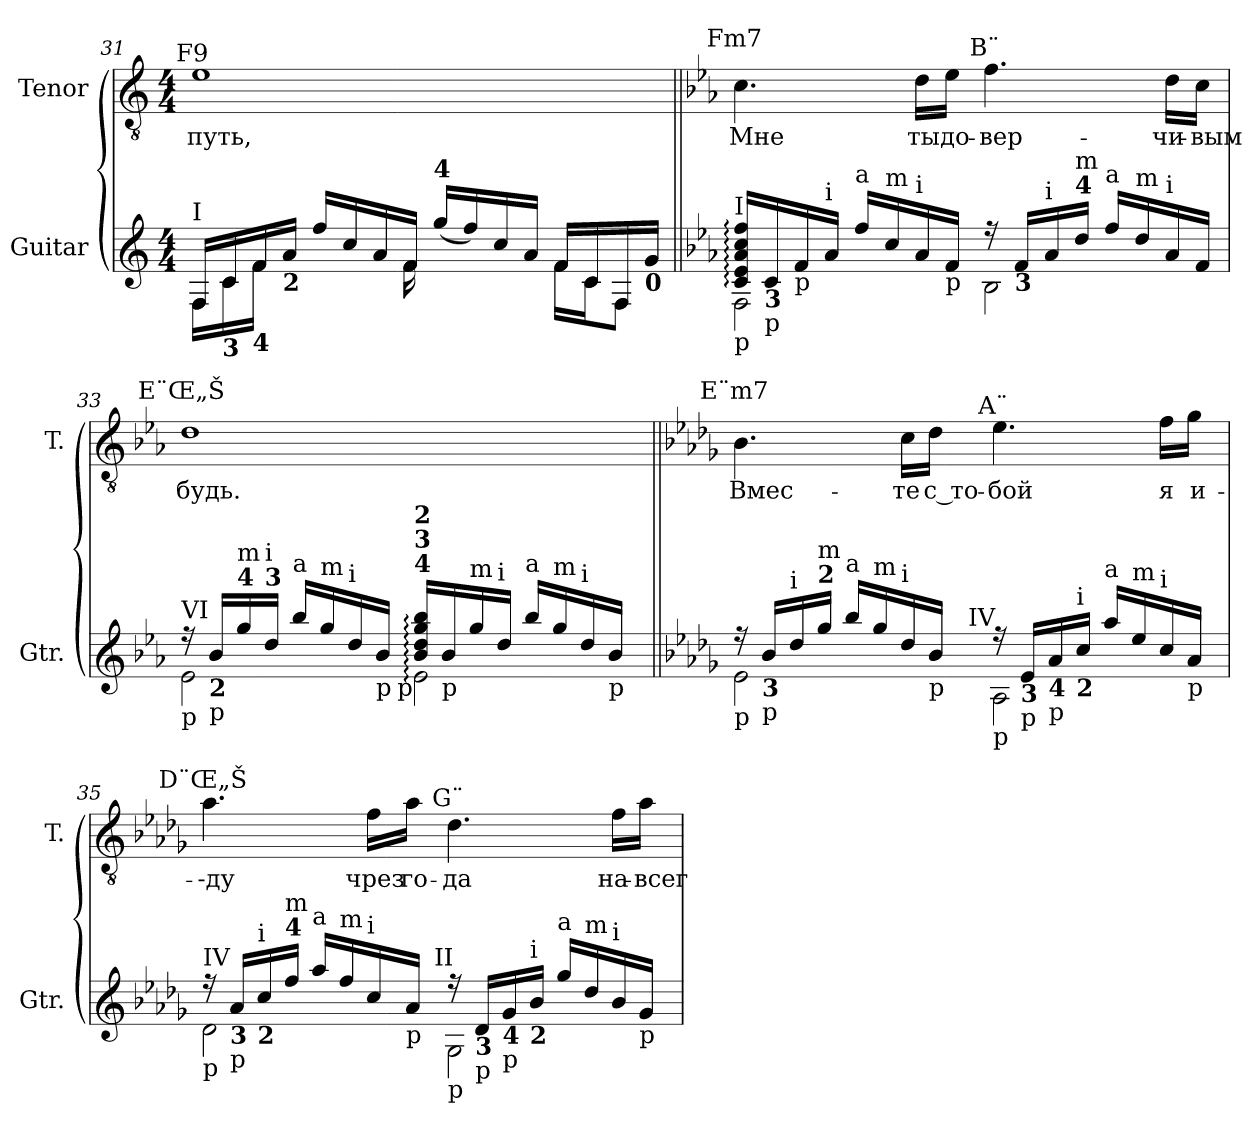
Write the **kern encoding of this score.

**kern	**kern	**text
*part2	*part1	*part1
*staff2	*staff1	*staff1
*I"Guitar	*I"Tenor	*
*I'Gtr.	*I'T.	*
!!LO:LB:g=z
*clefG2	*clefGv2	*
*ITrd7c12	*ITrd7c12	*
*k[]	*k[]	*
*a:	*a:	*
*M4/4	*M4/4	*
=31	=31	=31
*^	*	*
!	!	!LO:TX:a:cj:t=F9	!
!LO:TX:a:t=I	!	!	!
!	!	!	!LO:LY:b:color=#000000
16FFi/LL	16FFi\LL	1Ei	путь,
!LO:TX:b:B:t=3	!	!	!
16Ci/	16Ci\	.	.
!LO:TX:b:B:t=4	!	!	!
16Fi/	16Fi\JJ	.	.
!LO:TX:b:B:t=2	!	!	!
16Ai/JJ	16ryy	.	.
16fi/LL	8ryy	.	.
16ci/	.	.	.
16Ai/	16ryy	.	.
16Fi/JJ	16Fi\	.	.
!LO:TX:a:B:t=4	!	!	!
(16gi/LL	16ryy	.	.
16fi/)	16ryy	.	.
16ci/	8ryy	.	.
16Ai/JJ	.	.	.
16Fi/LL	16Fi\LL	.	.
16Ci/	16Ci\J	.	.
16FFi/	8FFi\J	.	.
!LO:TX:b:B:t=0	!	!	!
16Gi/JJ	.	.	.
=32||	=32||	=32||	=32||
*k[b-e-a-]	*	*k[b-e-a-]	*
*E-:	*	*E-:	*
!	!	!LO:TX:a:cj:t=Fm7	!
!LO:TX:b:t=p	!	!	!
!LO:TX:a:t=I	!	!	!
!	!	!	!LO:LY:b:color=#000000
16Ci/: 16E-i: 16A-i: 16ci: 16fi:LL	2FFi\	4.Ci\	Мне
!LO:TX:b:B:t=3	!	!	!
!LO:TX:b:t=p	!	!	!
16Ci/	.	.	.
!LO:TX:b:t=p	!	!	!
16Fi/	.	.	.
!LO:TX:a:t=i	!	!	!
16A-i/JJ	.	.	.
!LO:TX:a:t=a	!	!	!
16fi/LL	.	.	.
!LO:TX:a:t=m	!	!	!
16ci/	.	.	.
!LO:TX:a:t=i	!	!	!
!	!	!	!LO:LY:b:color=#000000
16A-i/	.	16Di\LL	ты
!LO:TX:b:t=p	!	!	!
!	!	!	!LO:LY:b:color=#000000
16Fi/JJ	.	16E-i\JJ	до-
!	!	!LO:TX:a:cj:t=B¨	!
!	!	!	!LO:LY:b:color=#000000
16r	2BB-i\	4.Fi\	-вер-
!LO:TX:b:B:t=3	!	!	!
16Fi/LL	.	.	.
!LO:TX:a:t=i	!	!	!
16A-i/	.	.	.
!LO:TX:B:t=4	!	!	!
!LO:TX:a:t=m	!	!	!
16di/JJ	.	.	.
!LO:TX:a:t=a	!	!	!
16fi/LL	.	.	.
!LO:TX:a:t=m	!	!	!
16di/	.	.	.
!LO:TX:a:t=i	!	!	!
!	!	!	!LO:LY:b:color=#000000
16A-i/	.	16Di\LL	-чи-
!	!	!	!LO:LY:b:color=#000000
16Fi/JJ	.	16Ci\JJ	-вым
!!LO:LB:g=z
=33	=33	=33	=33
!	!	!LO:TX:a:cj:t=E¨Œ„Š	!
!LO:TX:a:t=VI	!	!	!
!LO:TX:b:t=p	!	!	!
!	!	!	!LO:LY:b:color=#000000
*	*^	*	*
16r	2E-i\	4ryy	1Di	будь.
!LO:TX:b:B:t=2	!	!	!	!
!LO:TX:b:t=p	!	!	!	!
16B-i/LL	.	.	.	.
!LO:TX:a:B:t=4	!	!	!	!
!LO:TX:a:t=m	!	!	!	!
16gi/	.	.	.	.
!LO:TX:B:t=3	!	!	!	!
!LO:TX:a:t=i	!	!	!	!
16di/JJ	.	.	.	.
!LO:TX:a:t=a	!	!	!	!
16b-i/LL	.	8ryy	.	.
!LO:TX:a:t=m	!	!	!	!
16gi/	.	.	.	.
!LO:TX:a:t=i	!	!	!	!
16di/	.	16ryy	.	.
!LO:TX:b:t=p	!	!	!	!
16B-i/JJ	.	32ryy	.	.
.	.	512.ryy	.	.
!	!	!LO:TX:b:t=p	!	!
.	.	2ryy	.	.
!LO:TX:B:t=4	!	!	!	!
!LO:TX:B:t=3	!	!	!	!
!LO:TX:B:t=2	!	!	!	!
16B-i/: 16di: 16gi: 16b-i:LL	2E-:i\	.	.	.
!LO:TX:b:t=p	!	!	!	!
16B-i/	.	.	.	.
!LO:TX:a:t=m	!	!	!	!
16gi/	.	.	.	.
!LO:TX:a:t=i	!	!	!	!
16di/JJ	.	.	.	.
!LO:TX:a:t=a	!	!	!	!
16b-i/LL	.	.	.	.
!LO:TX:a:t=m	!	!	!	!
16gi/	.	.	.	.
!LO:TX:a:t=i	!	!	!	!
16di/	.	.	.	.
!LO:TX:b:t=p	!	!	!	!
16B-i/JJ	.	.	.	.
.	.	64ryy	.	.
.	.	128ryy	.	.
.	.	256ryy	.	.
.	.	1024ryy	.	.
=34||	=34||	=34||	=34||	=34||
*k[b-e-a-d-g-]	*	*	*k[b-e-a-d-g-]	*
*D-:	*	*	*D-:	*
!	!	!	!LO:TX:a:cj:t=E¨m7	!
!LO:TX:b:t=p	!	!	!	!
!	!	!	!	!LO:LY:b:color=#000000
16r	2E-i\	4ryy	4.BB-i\	Вмес-
!LO:TX:b:B:t=3	!	!	!	!
!LO:TX:b:t=p	!	!	!	!
16B-i/LL	.	.	.	.
!LO:TX:a:t=i	!	!	!	!
16d-i/	.	.	.	.
!LO:TX:a:B:t=2	!	!	!	!
!LO:TX:a:t=m	!	!	!	!
16g-i/JJ	.	.	.	.
!LO:TX:a:t=a	!	!	!	!
16b-i/LL	.	8ryy	.	.
!LO:TX:a:t=m	!	!	!	!
16g-i/	.	.	.	.
!LO:TX:a:t=i	!	!	!	!
!	!	!	!	!LO:LY:b:color=#000000
16d-i/	.	16ryy	16Ci\LL	-те
!LO:TX:b:t=p	!	!	!	!
!	!	!	!	!LO:LY:b:color=#000000
16B-i/JJ	.	32ryy	16D-i\JJ	с то-
.	.	256..ryy	.	.
!	!	!LO:TX:a:t=IV	!	!
.	.	2ryy	.	.
!	!	!	!LO:TX:a:cj:t=A¨	!
!LO:TX:b:t=p	!	!	!	!
!	!	!	!	!LO:LY:b:color=#000000
16r	2AA-i\	.	4.E-i\	-бой
!LO:TX:b:B:t=3	!	!	!	!
!LO:TX:b:t=p	!	!	!	!
16E-i/LL	.	.	.	.
!LO:TX:b:B:t=4	!	!	!	!
!LO:TX:b:t=p	!	!	!	!
16A-i/	.	.	.	.
!LO:TX:b:B:t=2	!	!	!	!
!LO:TX:a:t=i	!	!	!	!
16ci/JJ	.	.	.	.
!LO:TX:a:t=a	!	!	!	!
16a-i/LL	.	.	.	.
!LO:TX:a:t=m	!	!	!	!
16e-i/	.	.	.	.
!LO:TX:a:t=i	!	!	!	!
!	!	!	!	!LO:LY:b:color=#000000
16ci/	.	.	16Fi\LL	я
!LO:TX:b:t=p	!	!	!	!
!	!	!	!	!LO:LY:b:color=#000000
16A-i/JJ	.	.	16G-i\JJ	и-
.	.	64ryy	.	.
.	.	128ryy	.	.
.	.	1024ryy	.	.
!!LO:LB:g=z
=35	=35	=35	=35	=35
!	!	!	!LO:TX:a:cj:t=D¨Œ„Š	!
!LO:TX:a:t=IV	!	!	!	!
!LO:TX:b:t=p	!	!	!	!
!	!	!	!	!LO:LY:b:color=#000000
16r	2D-i\	4ryy	4.A-i\	--ду
!LO:TX:b:B:t=3	!	!	!	!
!LO:TX:b:t=p	!	!	!	!
16A-i/LL	.	.	.	.
!LO:TX:b:B:t=2	!	!	!	!
!LO:TX:a:t=i	!	!	!	!
16ci/	.	.	.	.
!LO:TX:a:B:t=4	!	!	!	!
!LO:TX:a:t=m	!	!	!	!
16fi/JJ	.	.	.	.
!LO:TX:a:t=a	!	!	!	!
16a-i/LL	.	8ryy	.	.
!LO:TX:a:t=m	!	!	!	!
16fi/	.	.	.	.
!LO:TX:a:t=i	!	!	!	!
!	!	!	!	!LO:LY:b:color=#000000
16ci/	.	16ryy	16Fi\LL	чрез
!LO:TX:b:t=p	!	!	!	!
!	!	!	!	!LO:LY:b:color=#000000
16A-i/JJ	.	32ryy	16A-i\JJ	го-
.	.	128ryy	.	.
.	.	512.ryy	.	.
!	!	!LO:TX:a:t=II	!	!
.	.	2ryy	.	.
!	!	!	!LO:TX:a:cj:t=G¨	!
!LO:TX:b:t=p	!	!	!	!
!	!	!	!	!LO:LY:b:color=#000000
16r	2GG-i\	.	4.D-i\	-да
!LO:TX:b:B:t=3	!	!	!	!
!LO:TX:b:t=p	!	!	!	!
16D-i/LL	.	.	.	.
!LO:TX:b:B:t=4	!	!	!	!
!LO:TX:b:t=p	!	!	!	!
16G-i/	.	.	.	.
!LO:TX:b:B:t=2	!	!	!	!
!LO:TX:a:t=i	!	!	!	!
16B-i/JJ	.	.	.	.
!LO:TX:a:t=a	!	!	!	!
16g-i/LL	.	.	.	.
!LO:TX:a:t=m	!	!	!	!
16d-i/	.	.	.	.
!LO:TX:a:t=i	!	!	!	!
!	!	!	!	!LO:LY:b:color=#000000
16B-i/	.	.	16Fi\LL	на-
!LO:TX:b:t=p	!	!	!	!
!	!	!	!	!LO:LY:b:color=#000000
16G-i/JJ	.	.	16A-i\JJ	-всег-
.	.	64ryy	.	.
.	.	256ryy	.	.
.	.	1024ryy	.	.
*v	*v	*v	*	*
=	=	=
*-	*-	*-
